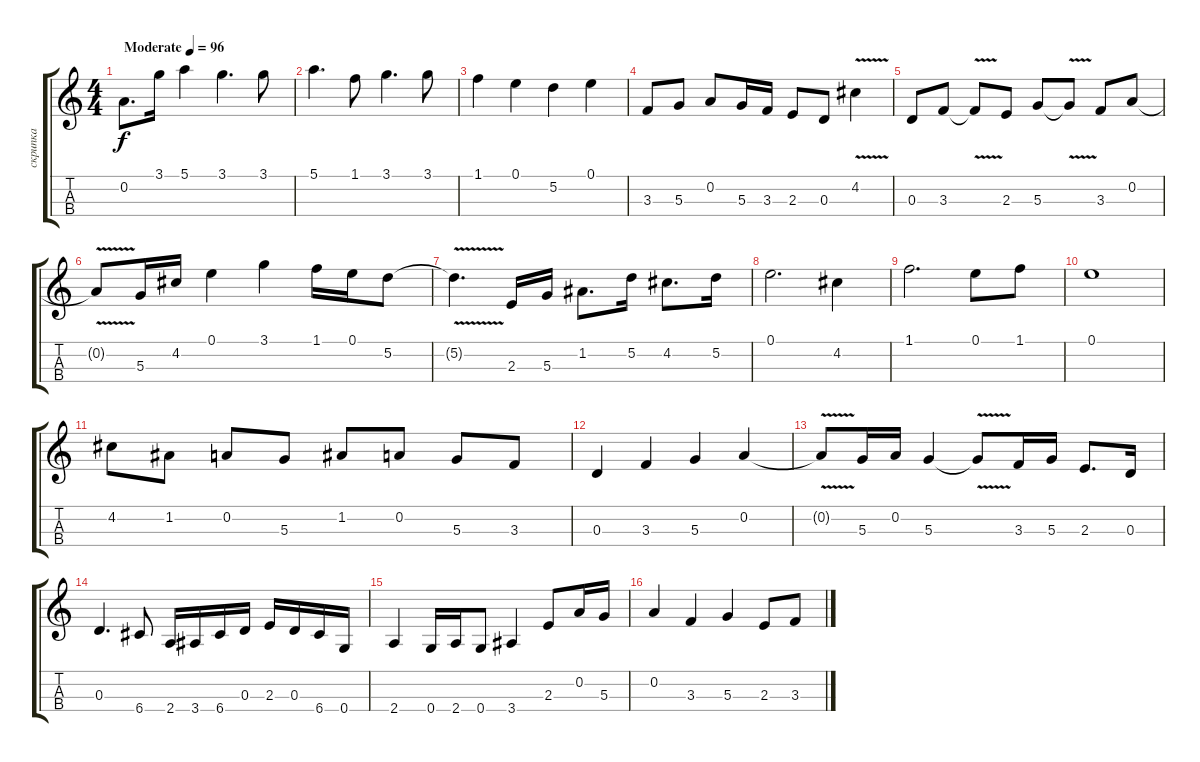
\track ("скрипка" "скрипка") {instrument violin}
\staff {score tabs}
\tuning (E5 A4 D4 G3) {hide}
\ts (4 4)
\tempo (96 "Moderate")
\clef g2
\ks c
0.2.8{d dy f instrument violin} 3.1.16 5.1.4 3.1.4{d} 3.1.8 |
5.1.4{d} 1.1.8 3.1.4{d} 3.1.8 |
1.1.4 0.1.4 5.2.4 0.1.4 |
3.3.8 5.3.8 0.2.8 5.3.16 3.3.16 2.3.8 0.3.8 4.2{v}.4 |
0.3.8 3.3.8 3.3{v t}.8 2.3.8 5.3.8 5.3{v t}.8 3.3.8 0.2.8 |
0.2{v t}.8 5.3.16 4.2.16 0.1.4 3.1.4 1.1.16 0.1.16 5.2.8 |
5.2{v t}.4{d} 2.3.16 5.3.16 1.2.8{d} 5.2.16 4.2.8{d} 5.2.16 |
0.1.2{d} 4.2.4 |
1.1.2{d} 0.1.8 1.1.8 |
0.1.1 |
4.2.8 1.2.8 0.2.8 5.3.8 1.2.8 0.2.8 5.3.8 3.3.8 |
0.3.4 3.3.4 5.3.4 0.2.4 |
0.2{v t}.8 5.3.16 0.2.16 5.3.4 5.3{v t}.8 3.3.16 5.3.16 2.3.8{d} 0.3.16 |
0.3.4{d} 6.4.8 2.4.16 3.4.16 6.4.16 0.3.16 2.3.16 0.3.16 6.4.16 0.4.16 |
2.4.4 0.4.16 2.4.16 0.4.8 3.4.4 2.3.8 0.2.16 5.3.16 |
0.2.4 3.3.4 5.3.4 2.3.8 3.3.8
